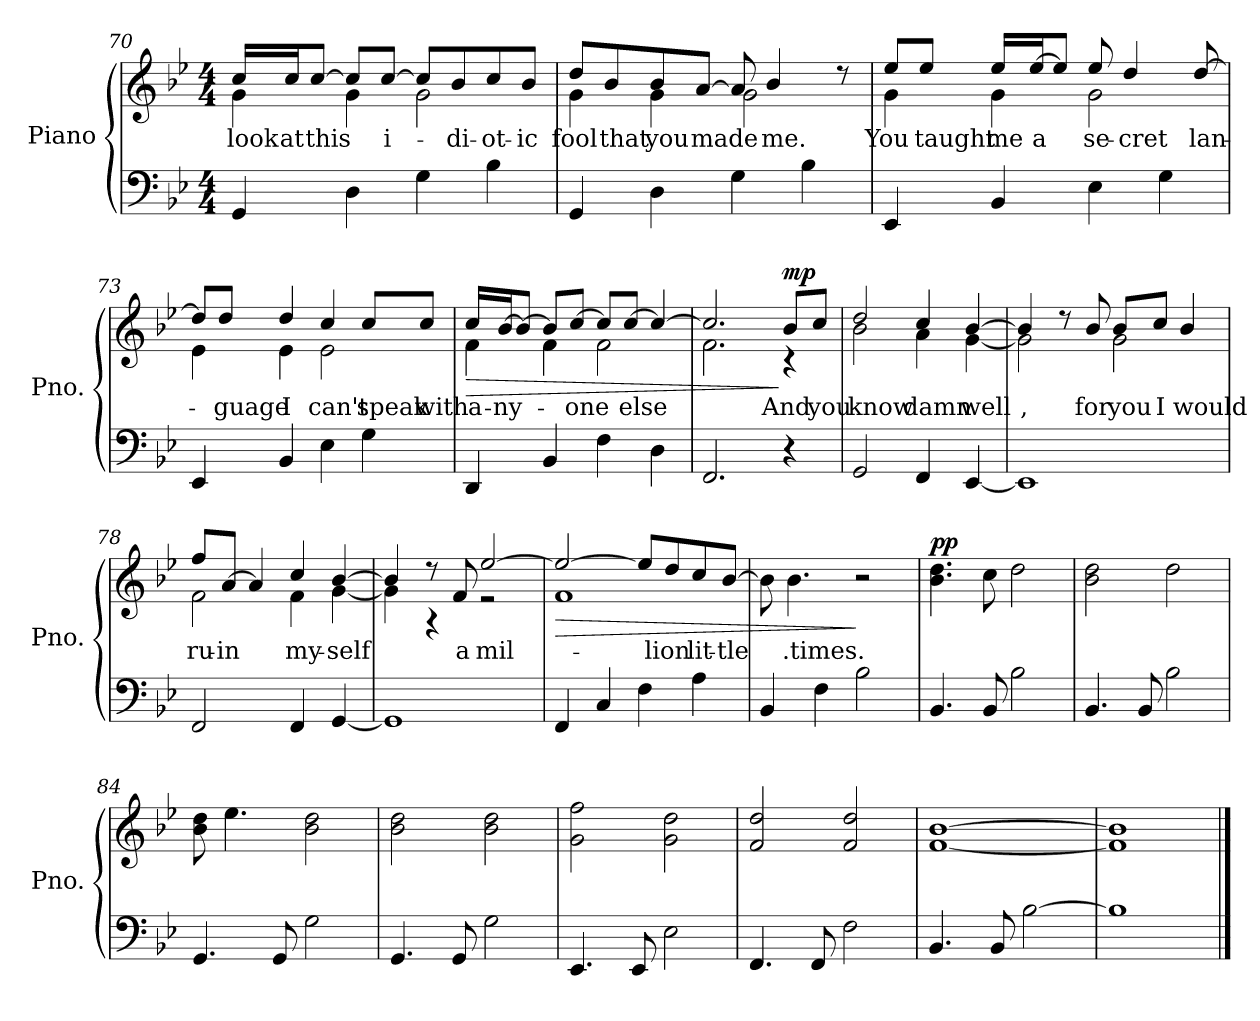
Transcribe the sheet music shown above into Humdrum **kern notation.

**kern	**kern	**text	**dynam
*part1	*part1	*part1	*part1
*staff2	*staff1	*staff1	*staff1/2
*I"Piano	*	*	*
*I'Pno.	*	*	*
*clefF4	*clefG2	*	*
*k[b-e-]	*k[b-e-]	*	*
*M4/4	*M4/4	*	*
=70	=70	=70	=70
!	!	!LO:LY:b	!
*	*^	*	*
4GG/	16cc/LL	4g\	look	.
!	!	!	!LO:LY:b	!
.	16cc/J	.	at	.
!	!	!	!LO:LY:b	!
.	[8cc/J	.	this	.
4D\	8cc/L]	4g\	.	.
!	!	!	!LO:LY:b	!
.	[8cc/J	.	i-	.
4G\	8cc/L]	2g\	.	.
!	!	!	!LO:LY:b	!
.	8b-/	.	-di-	.
!	!	!	!LO:LY:b	!
4B-\	8cc/	.	-ot-	.
!	!	!	!LO:LY:b	!
.	8b-/J	.	-ic	.
=71	=71	=71	=71	=71
!	!	!	!LO:LY:b	!
4GG/	8dd/L	4g\	fool	.
!	!	!	!LO:LY:b	!
.	8b-/	.	that	.
!	!	!	!LO:LY:b	!
4D\	8b-/	4g\	you	.
!	!	!	!LO:LY:b	!
.	[8a/J	.	made	.
4G\	8a/]	2g\	.	.
!	!	!	!LO:LY:b	!
.	4b-/	.	me.	.
4B-\	.	.	.	.
.	8r	.	.	.
!!LO:LB:g=z	!!
=72	=72	=72	=72	=72
!	!	!	!LO:LY:b	!
4EE-/	8ee-/L	4g\	You	.
!	!	!	!LO:LY:b	!
.	8ee-/J	.	taught	.
!	!	!	!LO:LY:b	!
4BB-/	16ee-/LL	4g\	me	.
!	!	!	!LO:LY:b	!
.	[16ee-/J	.	a	.
.	8ee-/J]	.	.	.
!	!	!	!LO:LY:b	!
4E-\	8ee-/	2g\	se-	.
!	!	!	!LO:LY:b	!
.	4dd/	.	-cret	.
4G\	.	.	.	.
!	!	!	!LO:LY:b	!
.	[8dd/	.	lan-	.
=73	=73	=73	=73	=73
4EE-/	8dd/L]	4e-\	.	.
!	!	!	!LO:LY:b	!
.	8dd/J	.	-guage	.
!	!	!	!LO:LY:b	!
4BB-/	4dd/	4e-\	I	.
!	!	!	!LO:LY:b	!
4E-\	4cc/	2e-\	can't	.
!	!	!	!LO:LY:b	!
4G\	8cc/L	.	speak	.
!	!	!	!LO:LY:b	!
.	8cc/J	.	with	.
!!LO:LB:g=z	!!
=74	=74	=74	=74	=74
!	!	!	!LO:LY:b	!LO:HP:b
4DD/	16cc/LL	4f\	a-	>
!	!	!	!LO:LY:b	!
.	[16b-/J	.	ny-	.
.	8b-/J_	.	.	.
4BB-/	8b-/L]	4f\	.	.
!	!	!	!LO:LY:b	!
.	[8cc/J	.	-one	.
4F\	8cc/L]	2f\	.	.
!	!	!	!LO:LY:b	!
.	[8cc/J	.	else	.
4D\	4cc/_	.	.	.
=75	=75	=75	=75	=75
!	!	!	!LO:LY:b	!
2.FF/	2.cc/]	2.f\	.	.
!	!	!	!LO:LY:b	!LO:DY:n=1:b
4r	8b-/L	4r	And	] mp
!	!	!	!LO:LY:b	!
.	8cc/J	.	you	.
=76	=76	=76	=76	=76
!	!	!	!LO:LY:b	!
2GG/	2dd/	2b-\	know	.
!	!	!	!LO:LY:b	!
4FF/	4cc/	4a\	damn	.
!	!	!	!LO:LY:b	!
[4EE-/	[4b-/	[4g\	well	.
!!LO:LB:g=z	!!
=77	=77	=77	=77	=77
!	!	!	!LO:LY:b	!
1EE-]	4b-/]	2g\]	,	.
.	8r	.	.	.
!	!	!	!LO:LY:b	!
.	8b-/	.	for	.
!	!	!	!LO:LY:b	!
.	8b-/L	2g\	you	.
!	!	!	!LO:LY:b	!
.	8cc/J	.	I	.
!	!	!	!LO:LY:b	!
.	4b-/	.	would	.
=78	=78	=78	=78	=78
!	!	!	!LO:LY:b	!
2FF/	8ff/L	2f\	ru-	.
!	!	!	!LO:LY:b	!
.	[8a/J	.	-in	.
.	4a/]	.	.	.
!	!	!	!LO:LY:b	!
4FF/	4cc/	4f\	my-	.
!	!	!	!LO:LY:b	!
[4GG/	[4b-/	[4g\	-self	.
=79	=79	=79	=79	=79
1GG]	4b-/]	4g\]	.	.
.	8r	4r	.	.
!	!	!	!LO:LY:b	!
.	8f/	.	a	.
!	!	!	!LO:LY:b	!
.	[2ee-/	2r	mil-	.
=80	=80	=80	=80	=80
!	!	!	!	!LO:HP:b
4FF/	2ee-/_	1f	.	>
4C/	.	.	.	.
4F\	8ee-/L]	.	.	.
!	!	!	!LO:LY:b	!
.	8dd/	.	-lion	.
!	!	!	!LO:LY:b	!
4A\	8cc/	.	lit-	.
!	!	!	!LO:LY:b	!
.	[8b-/J	.	-tle	.
*	*v	*v	*	*
!!LO:LB:g=z
=81	=81	=81	=81
4BB-/	8b-\]	.	.
!	!	!LO:LY:b	!
.	4.b-\	.times.	.
4F\	.	.	.
2B-\	2r	.	]
=82	=82	=82	=82
!	!	!	!LO:DY:b
4.BB-/	4.b-\ 4.dd\	.	pp
8BB-/	8cc\	.	.
2B-\	2dd\	.	.
=83	=83	=83	=83
4.BB-/	2b-\ 2dd\	.	.
8BB-/	.	.	.
2B-\	2dd\	.	.
=84	=84	=84	=84
4.GG/	8b-\ 8dd\	.	.
.	4.ee-\	.	.
8GG/	.	.	.
2G\	2b-\ 2dd\	.	.
=85	=85	=85	=85
4.GG/	2b-\ 2dd\	.	.
8GG/	.	.	.
2G\	2b-\ 2dd\	.	.
!!LO:LB:g=z
=86	=86	=86	=86
4.EE-/	2g\ 2ff\	.	.
8EE-/	.	.	.
2E-\	2g\ 2dd\	.	.
=87	=87	=87	=87
4.FF/	2f/ 2dd/	.	.
8FF/	.	.	.
2F\	2f/ 2dd/	.	.
=88	=88	=88	=88
4.BB-/	[1f [1b-	.	.
8BB-/	.	.	.
[2B-\	.	.	.
=89	=89	=89	=89
1B-]	1f] 1b-]	.	.
==	==	==	==
*-	*-	*-	*-
